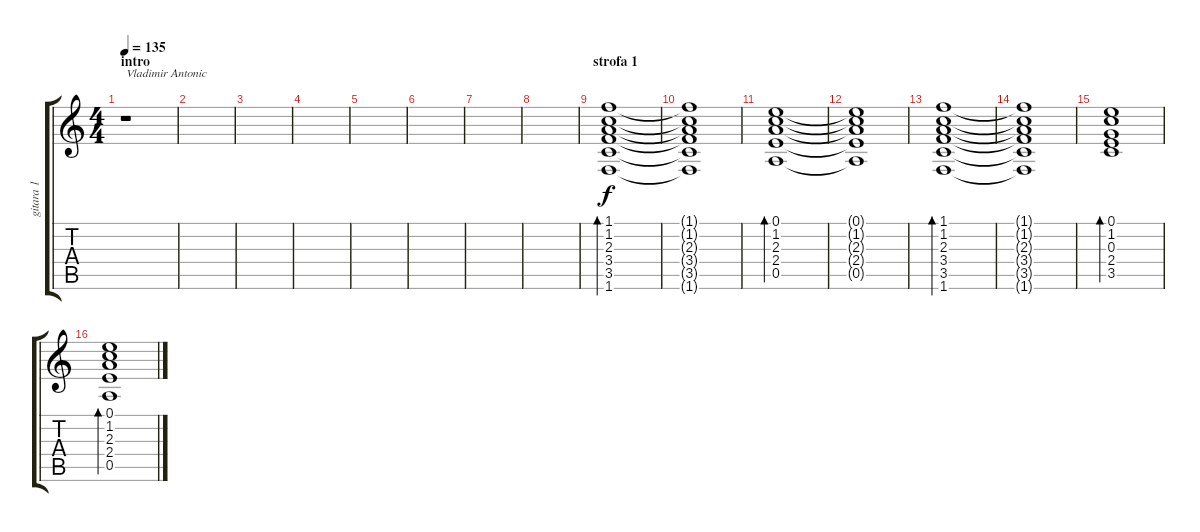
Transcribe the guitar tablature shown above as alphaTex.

\track ("gitara 1" "gitara 1") {instrument acousticguitarsteel}
\staff {score tabs}
\tuning (E4 B3 G3 D3 A2 E2) {hide}
\ts (4 4)
\section ("" "intro")
\tempo 135
\clef g2
\ks c
r.1{txt "Vladimir Antonic" dy f instrument acousticguitarsteel} |
|
|
|
|
|
|
|
\section ("" "strofa 1")
(1.1 1.2 2.3 3.4 3.5 1.6).1{bd 240} |
(1.1{t} 1.2{t} 2.3{t} 3.4{t} 3.5{t} 1.6{t}).1 |
(0.1 1.2 2.3 2.4 0.5).1{bd 240} |
(0.1{t} 1.2{t} 2.3{t} 2.4{t} 0.5{t}).1 |
(1.1 1.2 2.3 3.4 3.5 1.6).1{bd 240} |
(1.1{t} 1.2{t} 2.3{t} 3.4{t} 3.5{t} 1.6{t}).1 |
(0.1 1.2 0.3 2.4 3.5).1{bd 240} |
(0.1 1.2 2.3 2.4 0.5).1{bd 240}
